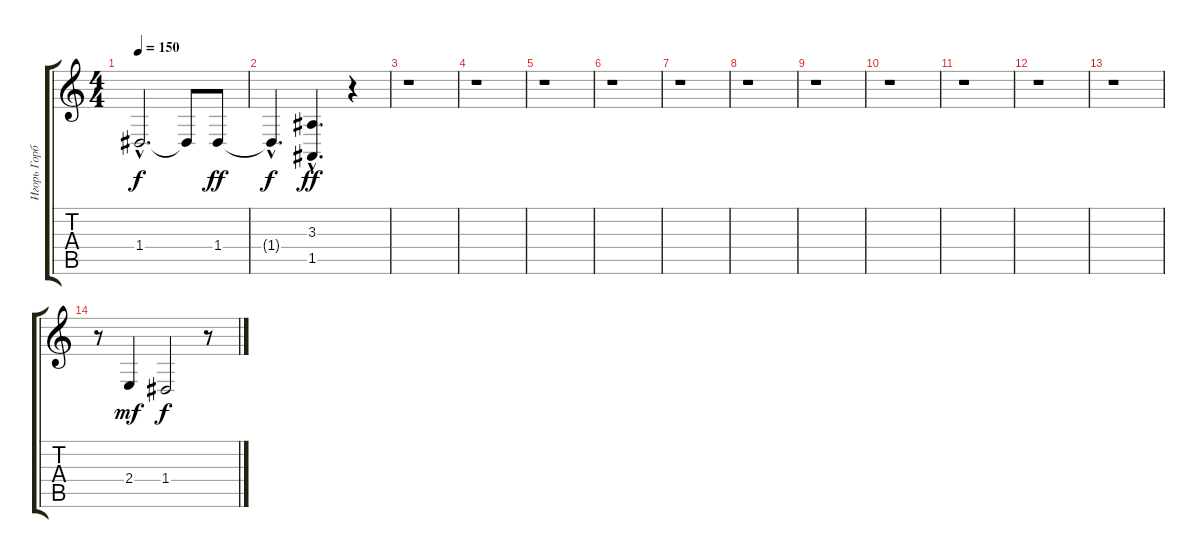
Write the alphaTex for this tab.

\track ("Игорь Горбов" "Игорь Горб") {instrument trombone}
\staff {score tabs}
\tuning (E4 B3 G3 D3 A2 E2) {hide}
\ts (4 4)
\tempo 150
\clef g2
\ks c
1.4{hac t}.2{d dy f} 1.4{t}.8 1.4.8{dy ff} |
1.4{hac t}.4{d dy f} (3.3{hac} 1.5{hac}).4{d dy ff} r.4 |
r.1 |
r.1 |
r.1 |
r.1 |
r.1 |
r.1 |
r.1 |
r.1 |
r.1 |
r.1 |
r.1 |
r.8 2.4.4{dy mf} 1.4.2{dy f} r.8
